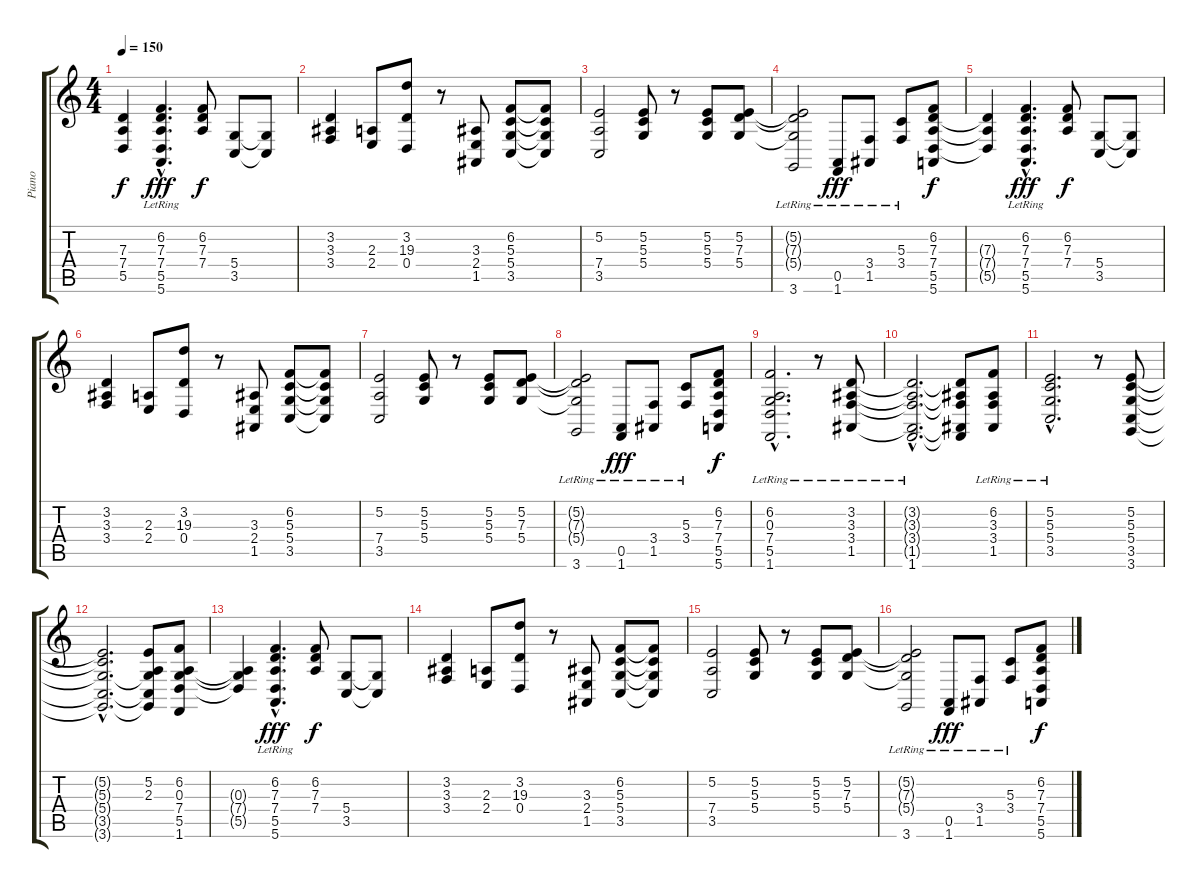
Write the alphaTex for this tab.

\track ("Piano" "Piano") {instrument acousticgrandpiano}
\staff {score tabs}
\tuning (E4 B3 G3 D3 A2 E2) {hide}
\ts (4 4)
\tempo 150
\clef g2
\ks c
(7.3{t} 7.4{t} 5.5{t}).4{dy f} (6.2{hac lr} 7.3{hac lr} 7.4{hac lr} 5.5{hac lr} 5.6{hac lr}).4{d dy fff} (6.2 7.3 7.4).8{dy f} (5.4 3.5).8 (5.4{t} 3.5{t}).8 |
(3.2 3.3 3.4).4 (2.3 2.4).8 (3.2 19.3 0.4).8 r.8 (3.3 2.4 1.5).8 (6.2 5.3 5.4 3.5).8 (6.2{t} 5.3{t} 5.4{t} 3.5{t}).8 |
(5.2 7.4 3.5).2 (5.2 5.3 5.4).8 r.8 (5.2 5.3 5.4).8 (5.2 7.3 5.4).8 |
(5.2{t} 7.3{t} 5.4{t} 3.6{lr}).2 (0.5{lr} 1.6{lr}).8{dy fff} (3.4{lr} 1.5{lr}).8 (5.3{lr} 3.4{lr}).8 (6.2 7.3 7.4 5.5 5.6).8{dy f} |
(7.3{t} 7.4{t} 5.5{t}).4 (6.2{hac lr} 7.3{hac lr} 7.4{hac lr} 5.5{hac lr} 5.6{hac lr}).4{d dy fff} (6.2 7.3 7.4).8{dy f} (5.4 3.5).8 (5.4{t} 3.5{t}).8 |
(3.2 3.3 3.4).4 (2.3 2.4).8 (3.2 19.3 0.4).8 r.8 (3.3 2.4 1.5).8 (6.2 5.3 5.4 3.5).8 (6.2{t} 5.3{t} 5.4{t} 3.5{t}).8 |
(5.2 7.4 3.5).2 (5.2 5.3 5.4).8 r.8 (5.2 5.3 5.4).8 (5.2 7.3 5.4).8 |
(5.2{t} 7.3{t} 5.4{t} 3.6{lr}).2 (0.5{lr} 1.6{lr}).8{dy fff} (3.4{lr} 1.5{lr}).8 (5.3{lr} 3.4{lr}).8 (6.2 7.3 7.4 5.5 5.6).8{dy f} |
(6.2{hac lr} 0.3{hac lr} 7.4{hac lr} 5.5{hac lr} 1.6{hac lr}).2{d} r.8 (3.2{lr} 3.3{lr} 3.4{lr} 1.5{lr}).8 |
(3.2{hac t} 3.3{hac t} 3.4{hac t} 1.5{hac t} 1.6{hac lr}).2{d} (3.2{t} 3.3{t} 3.4{t} 1.5{t} 1.6{t}).8 (6.2{lr} 3.3{lr} 3.4{lr} 1.5{lr}).8 |
(5.2{hac lr} 5.3{hac lr} 5.4{hac lr} 3.5{hac lr}).2{d} r.8 (5.2 5.3 5.4 3.5 3.6).8 |
(5.2{hac t} 5.3{hac t} 5.4{hac t} 3.5{hac t} 3.6{hac t}).2{d} (5.2 2.3 5.4{t} 3.5{t} 3.6{t}).8 (6.2 0.3 7.4 5.5 1.6).8 |
(0.3{t} 7.4{t} 5.5{t}).4 (6.2{hac lr} 7.3{hac lr} 7.4{hac lr} 5.5{hac lr} 5.6{hac lr}).4{d dy fff} (6.2 7.3 7.4).8{dy f} (5.4 3.5).8 (5.4{t} 3.5{t}).8 |
(3.2 3.3 3.4).4 (2.3 2.4).8 (3.2 19.3 0.4).8 r.8 (3.3 2.4 1.5).8 (6.2 5.3 5.4 3.5).8 (6.2{t} 5.3{t} 5.4{t} 3.5{t}).8 |
(5.2 7.4 3.5).2 (5.2 5.3 5.4).8 r.8 (5.2 5.3 5.4).8 (5.2 7.3 5.4).8 |
(5.2{t} 7.3{t} 5.4{t} 3.6{lr}).2 (0.5{lr} 1.6{lr}).8{dy fff} (3.4{lr} 1.5{lr}).8 (5.3{lr} 3.4{lr}).8 (6.2 7.3 7.4 5.5 5.6).8{dy f}
